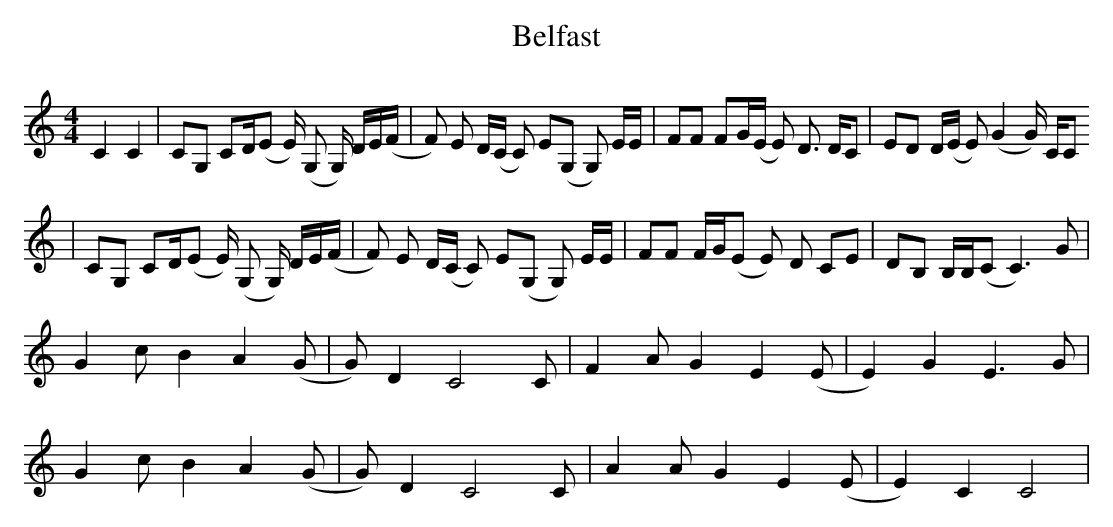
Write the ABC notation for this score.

X:1
T: Belfast
M:4/4
L:1/8
K:C
C2 C2 | CG, CD/(/E E/) (G, G,/) D/E/(F/ | F) E D/(C/ C) E(G, G,) E/E/ | FF FG/(E/ E) D3/ D/C | ED D/(E/ E) (G2 G/) C/C
|CG, CD/(/E E/) (G, G,/) D/E/(F/ | F) E D/(C/ C) E(G, G,) E/E/ | FF F/G/(E E) D CE | DB, B,/B,/(C C3)  G |
G2 cB2 A2(G | G)  D2 C4 C | F2 AG2 E2 (E | E2) G2E3 G |
G2 cB2 A2(G | G)  D2 C4 C | A2 AG2 E2 (E | E2) C2C4 |
